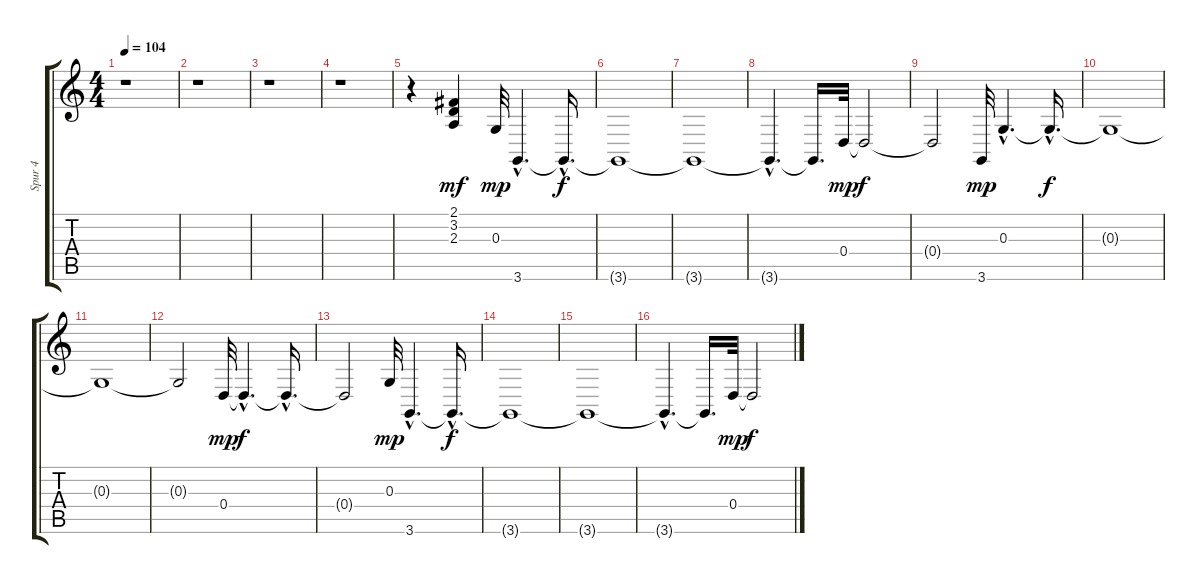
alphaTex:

\track ("Spur 4" "Spur 4") {instrument pad2warm}
\staff {score tabs}
\tuning (E4 B3 G3 D3 A2 E2) {hide}
\ts (4 4)
\tempo 104
\clef g2
\ks c
r.1{dy f} |
r.1 |
r.1 |
r.1 |
r.4 (2.1 3.2 2.3).4{dy mf} 0.3.32{dy mp} 3.6{hac}.4{d} 3.6{hac t}.16{d dy f} |
3.6{t}.1 |
3.6{t}.1 |
3.6{hac t}.4{d} 3.6{t}.16{d} 0.4.32{dy mp} 0.4{t}.2{dy f} |
0.4{t}.2 3.6.32{dy mp} 0.3{hac}.4{d} 0.3{hac t}.16{d dy f} |
0.3{t}.1 |
0.3{t}.1 |
0.3{t}.2 0.4.32{dy mp} 0.4{hac t}.4{d dy f} 0.4{hac t}.16{d} |
0.4{t}.2 0.3.32{dy mp} 3.6{hac}.4{d} 3.6{hac t}.16{d dy f} |
3.6{t}.1 |
3.6{t}.1 |
3.6{hac t}.4{d} 3.6{t}.16{d} 0.4.32{dy mp} 0.4{t}.2{dy f}
